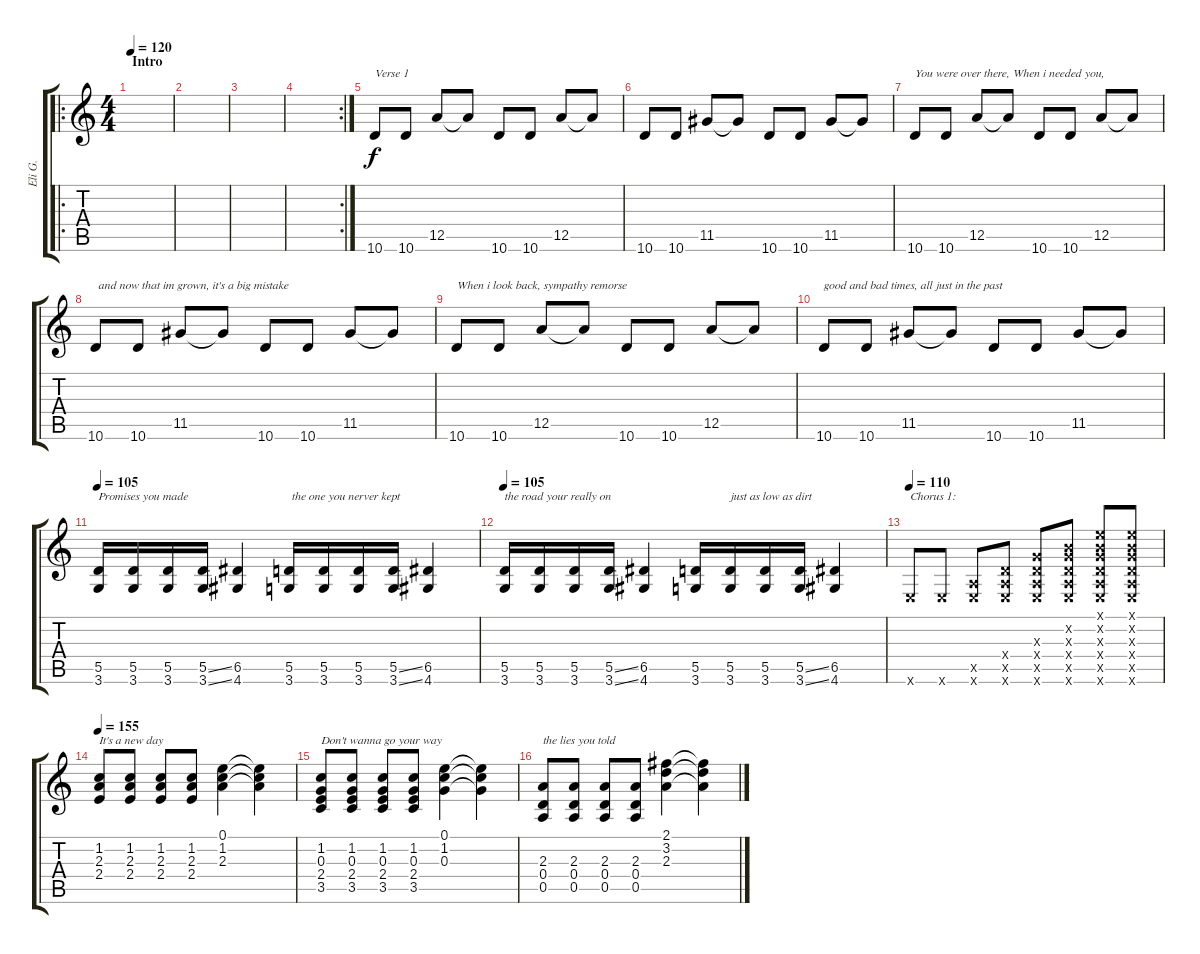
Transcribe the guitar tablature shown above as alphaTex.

\track ("Eli G." "Eli G.") {instrument electricguitarmuted}
\staff {score tabs}
\tuning (E4 B3 G3 D3 A2 E2) {hide}
\ro
\ts (4 4)
\section ("" "Intro")
\tempo 120
\clef g2
\ks c
|
|
|
\rc 2
|
10.6.8{txt "Verse 1" instrument distortionguitar} 10.6.8 12.5.8 12.5{t}.8 10.6.8 10.6.8 12.5.8 12.5{t}.8 |
10.6.8 10.6.8 11.5.8 11.5{t}.8 10.6.8 10.6.8 11.5.8 11.5{t}.8 |
10.6.8{txt "You were over there, When i needed you,"} 10.6.8 12.5.8 12.5{t}.8 10.6.8 10.6.8 12.5.8 12.5{t}.8 |
10.6.8{txt " and now that im grown, it's a big mistake"} 10.6.8 11.5.8 11.5{t}.8 10.6.8 10.6.8 11.5.8 11.5{t}.8 |
10.6.8{txt "When i look back, sympathy remorse"} 10.6.8 12.5.8 12.5{t}.8 10.6.8 10.6.8 12.5.8 12.5{t}.8 |
10.6.8{txt "good and bad times, all just in the past"} 10.6.8 11.5.8 11.5{t}.8 10.6.8 10.6.8 11.5.8 11.5{t}.8 |
\tempo 105
(5.5 3.6).16{txt "Promises you made" instrument distortionguitar} (5.5 3.6).16 (5.5 3.6).16 (5.5{ss} 3.6{ss}).16 (6.5 4.6).4 (5.5 3.6).16{txt " the one you nerver kept"} (5.5 3.6).16 (5.5 3.6).16 (5.5{ss} 3.6{ss}).16 (6.5 4.6).4 |
\tempo 105
(5.5 3.6).16{txt "the road your really on" instrument distortionguitar} (5.5 3.6).16 (5.5 3.6).16 (5.5{ss} 3.6{ss}).16 (6.5 4.6).4 (5.5 3.6).16 (5.5 3.6).16{txt "just as low as dirt"} (5.5 3.6).16 (5.5{ss} 3.6{ss}).16 (6.5 4.6).4 |
\tempo 110
0.6{x}.8{txt "Chorus 1:"} 0.6{x}.8 (0.5{x} 0.6{x}).8 (0.4{x} 0.5{x} 0.6{x}).8 (0.3{x} 0.4{x} 0.5{x} 0.6{x}).8 (0.2{x} 0.3{x} 0.4{x} 0.5{x} 0.6{x}).8 (0.1{x} 0.2{x} 0.3{x} 0.4{x} 0.5{x} 0.6{x}).8 (0.1{x} 0.2{x} 0.3{x} 0.4{x} 0.5{x} 0.6{x}).8 |
\tempo 155
(1.2 2.3 2.4).8{txt "It's a new day" instrument electricguitarmuted} (1.2 2.3 2.4).8 (1.2 2.3 2.4).8 (1.2 2.3 2.4).8 (0.1 1.2 2.3).4 (0.1{t} 1.2{t} 2.3{t}).4 |
(1.2 0.3 2.4 3.5).8{txt "Don't wanna go your way"} (1.2 0.3 2.4 3.5).8 (1.2 0.3 2.4 3.5).8 (1.2 0.3 2.4 3.5).8 (0.1 1.2 0.3).4 (0.1{t} 1.2{t} 0.3{t}).4 |
(2.3 0.4 0.5).8{txt "the lies you told"} (2.3 0.4 0.5).8 (2.3 0.4 0.5).8 (2.3 0.4 0.5).8 (2.1 3.2 2.3).4 (2.1{t} 3.2{t} 2.3{t}).4
